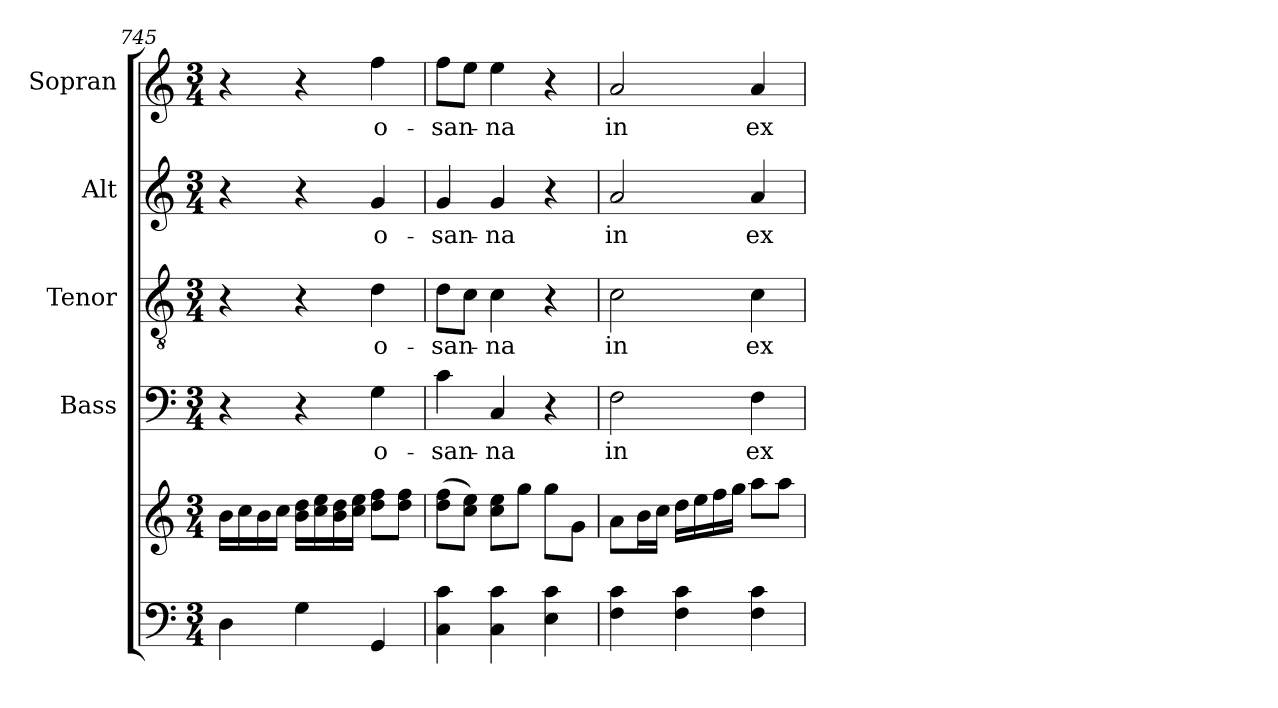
**kern	**kern	**kern	**text	**kern	**text	**kern	**text	**kern	**text
*part5	*part5	*part4	*part4	*part3	*part3	*part2	*part2	*part1	*part1
*staff6	*staff5	*staff4	*staff4	*staff3	*staff3	*staff2	*staff2	*staff1	*staff1
*	*	*I"Bass	*	*I"Tenor	*	*I"Alt	*	*I"Sopran	*
*	*	*I'B.	*	*I'T.	*	*I'A.	*	*I'S.	*
*clefF4	*clefG2	*clefF4	*	*clefGv2	*	*clefG2	*	*clefG2	*
*k[]	*k[]	*k[]	*	*k[]	*	*k[]	*	*k[]	*
*C:	*C:	*C:	*	*C:	*	*C:	*	*C:	*
*M3/4	*M3/4	*M3/4	*	*M3/4	*	*M3/4	*	*M3/4	*
=745	=745	=745	=745	=745	=745	=745	=745	=745	=745
4D\	16b\LL	4r	.	4r	.	4r	.	4r	.
.	16cc\	.	.	.	.	.	.	.	.
.	16b\	.	.	.	.	.	.	.	.
.	16cc\JJ	.	.	.	.	.	.	.	.
4G\	16b\ 16dd\LL	4r	.	4r	.	4r	.	4r	.
.	16cc\ 16ee\	.	.	.	.	.	.	.	.
.	16b\ 16dd\	.	.	.	.	.	.	.	.
.	16cc\ 16ee\JJ	.	.	.	.	.	.	.	.
!	!	!	!LO:LY:b	!	!LO:LY:b	!	!LO:LY:b	!	!LO:LY:b
4GG/	8dd\ 8ff\L	4G\	o-	4d\	o-	4g/	o-	4ff\	o-
.	8dd\ 8ff\J	.	.	.	.	.	.	.	.
=746	=746	=746	=746	=746	=746	=746	=746	=746	=746
!	!	!	!LO:LY:b	!	!LO:LY:b	!	!LO:LY:b	!	!LO:LY:b
4C\ 4c\	(>8dd\ 8ff\L	4c\	-san-	8d\L	-san-	4g/	-san-	8ff\L	-san-
.	8cc\ 8ee\J)	.	.	8c\J	.	.	.	8ee\J	.
!	!	!	!LO:LY:b	!	!LO:LY:b	!	!LO:LY:b	!	!LO:LY:b
4C\ 4c\	8cc\ 8ee\L	4C/	-na	4c\	-na	4g/	-na	4ee\	-na
.	8gg\J	.	.	.	.	.	.	.	.
4E\ 4c\	8gg\L	4r	.	4r	.	4r	.	4r	.
.	8g\J	.	.	.	.	.	.	.	.
!!LO:LB:g=z
=747	=747	=747	=747	=747	=747	=747	=747	=747	=747
!	!	!	!LO:LY:b	!	!LO:LY:b	!	!LO:LY:b	!	!LO:LY:b
4F\ 4c\	8a\L	2F\	in	2c\	in	2a/	in	2a/	in
.	16b\L	.	.	.	.	.	.	.	.
.	16cc\JJ	.	.	.	.	.	.	.	.
4F\ 4c\	16dd\LL	.	.	.	.	.	.	.	.
.	16ee\	.	.	.	.	.	.	.	.
.	16ff\	.	.	.	.	.	.	.	.
.	16gg\JJ	.	.	.	.	.	.	.	.
!	!	!	!LO:LY:b	!	!LO:LY:b	!	!LO:LY:b	!	!LO:LY:b
4F\ 4c\	8aa\L	4F\	ex-	4c\	ex-	4a/	ex-	4a/	ex-
.	8aa\J	.	.	.	.	.	.	.	.
=	=	=	=	=	=	=	=	=	=
*-	*-	*-	*-	*-	*-	*-	*-	*-	*-
